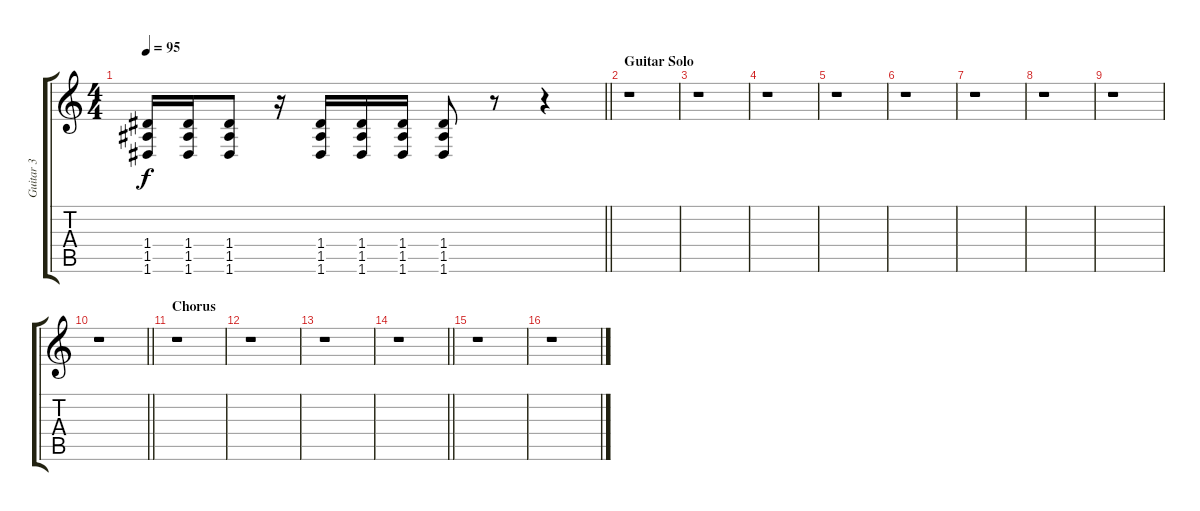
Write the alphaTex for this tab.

\track ("Guitar 3" "Guitar 3") {instrument distortionguitar}
\staff {score tabs}
\tuning (E4 B3 G3 D3 A2 D2) {hide}
\ts (4 4)
\tempo 95
\clef g2
\barLineRight lightlight
\ks c
(1.4 1.5 1.6).16{dy f} (1.4 1.5 1.6).16 (1.4 1.5 1.6).8 r.16 (1.4 1.5 1.6).16 (1.4 1.5 1.6).16 (1.4 1.5 1.6).16 (1.4 1.5 1.6).8 r.8 r.4 |
\section ("" "Guitar Solo")
r.1 |
r.1 |
r.1 |
r.1 |
r.1 |
r.1 |
r.1 |
r.1 |
\barLineRight lightlight
r.1 |
\section ("" "Chorus")
r.1 |
r.1 |
r.1 |
\barLineRight lightlight
r.1 |
r.1 |
r.1
